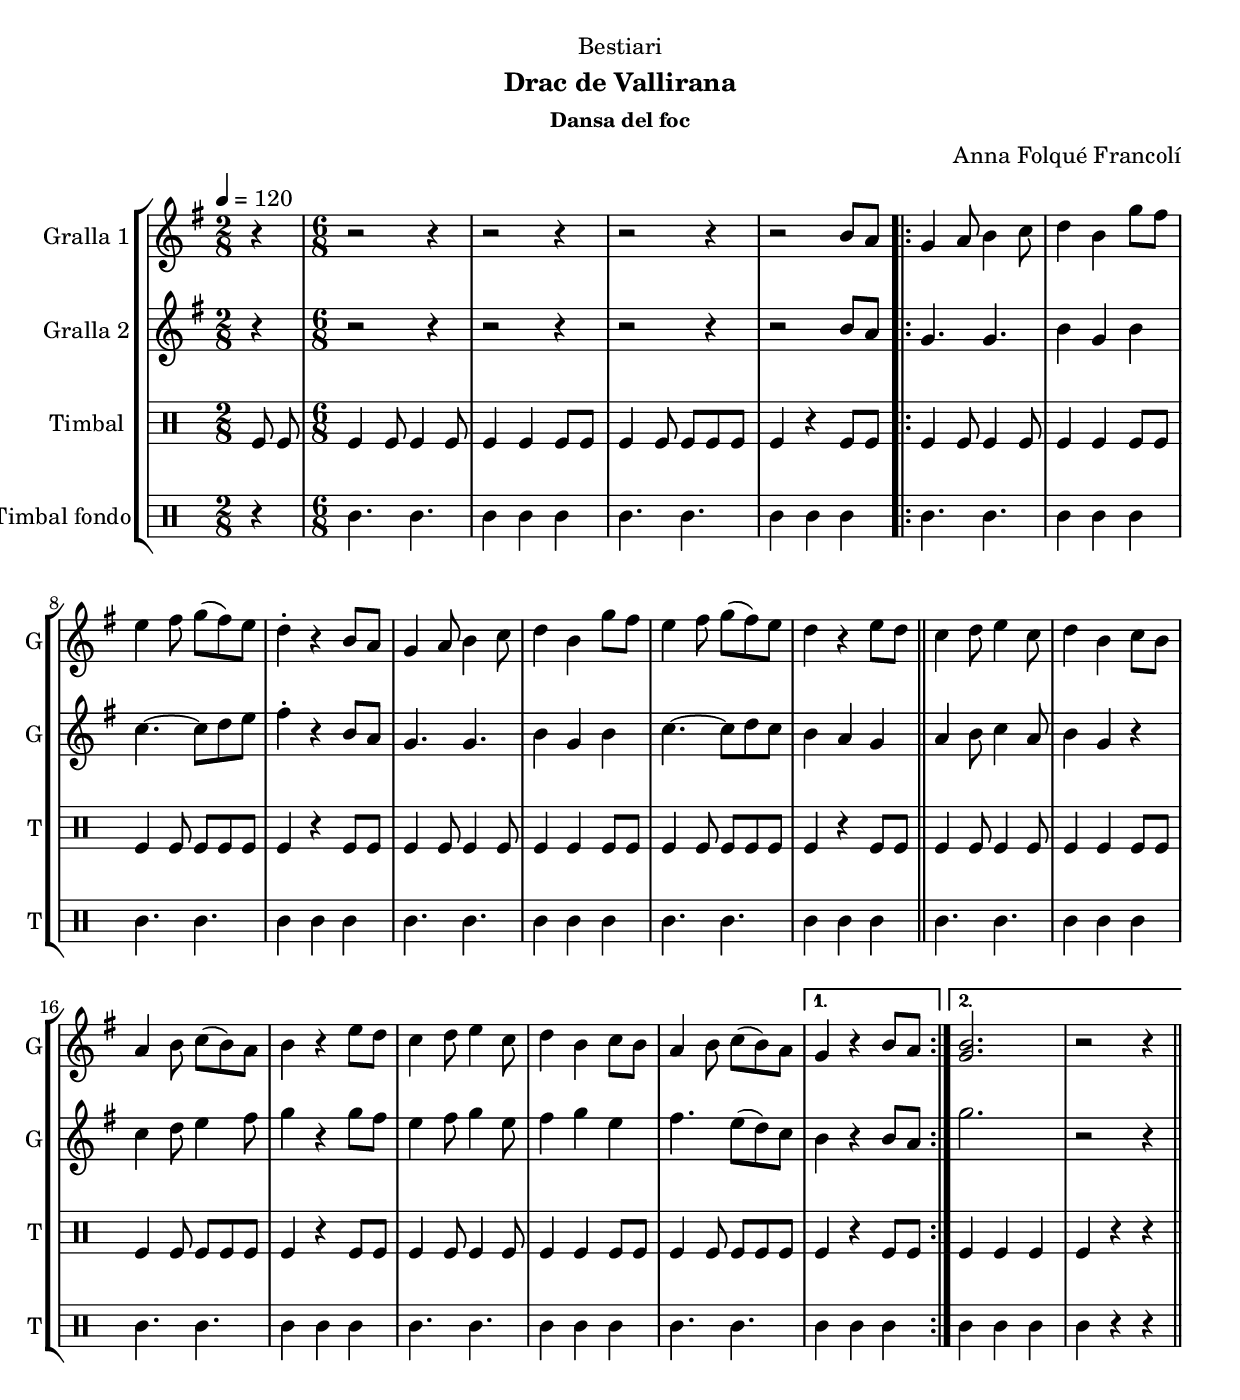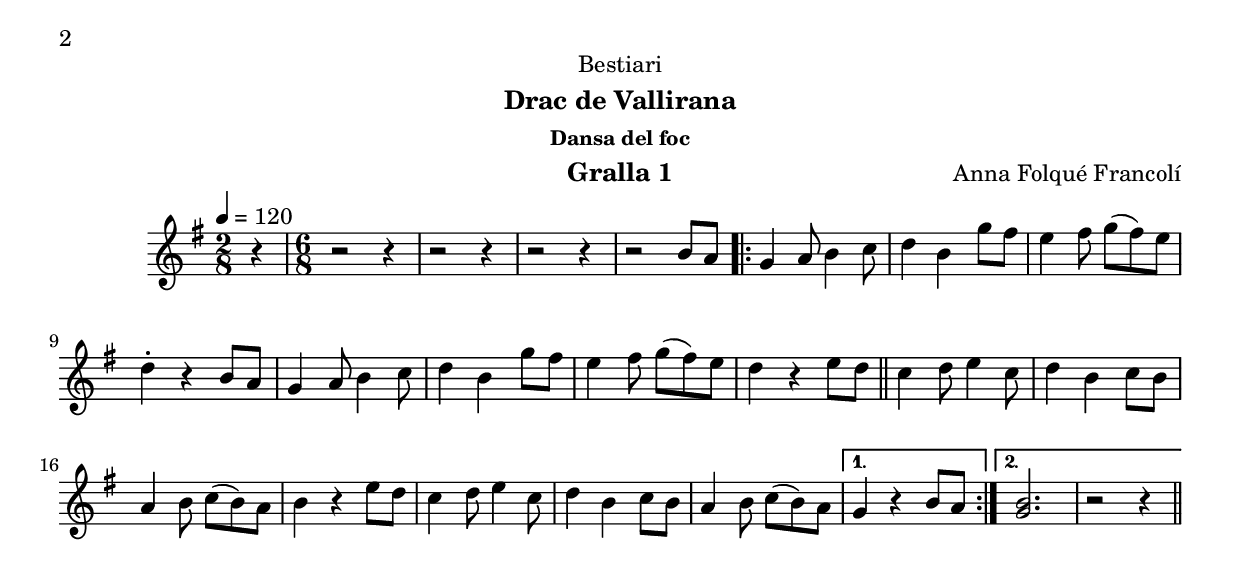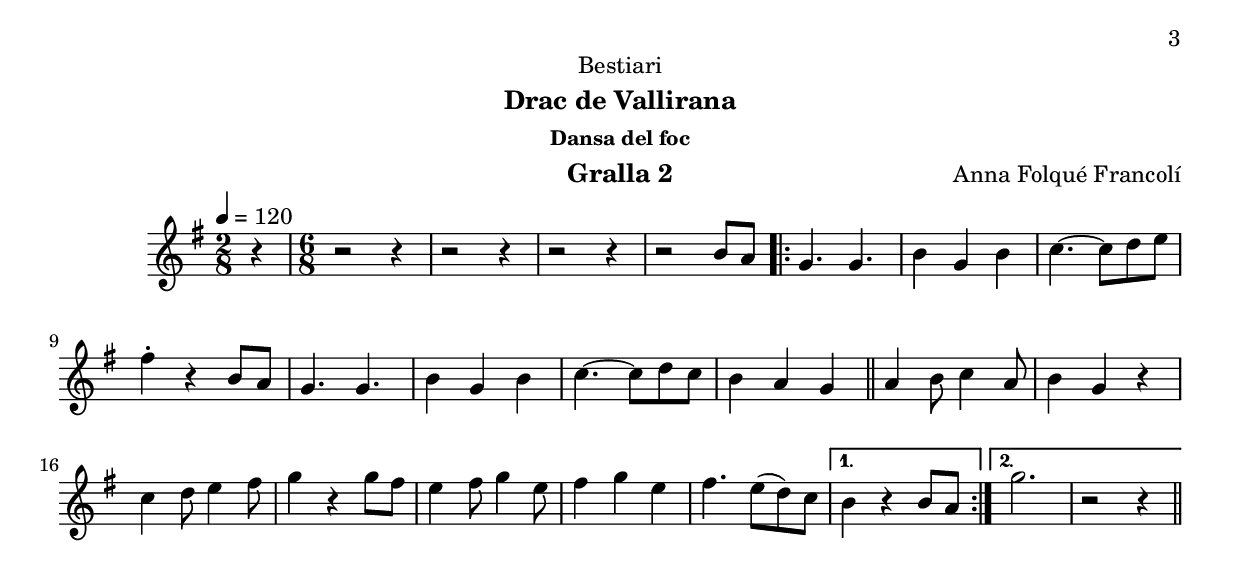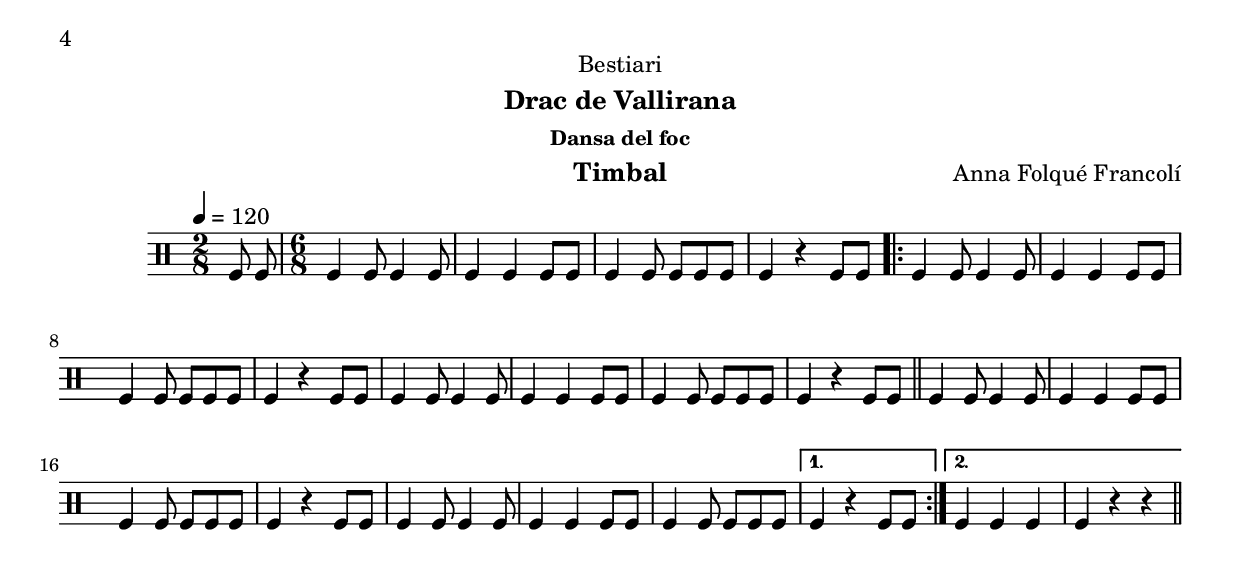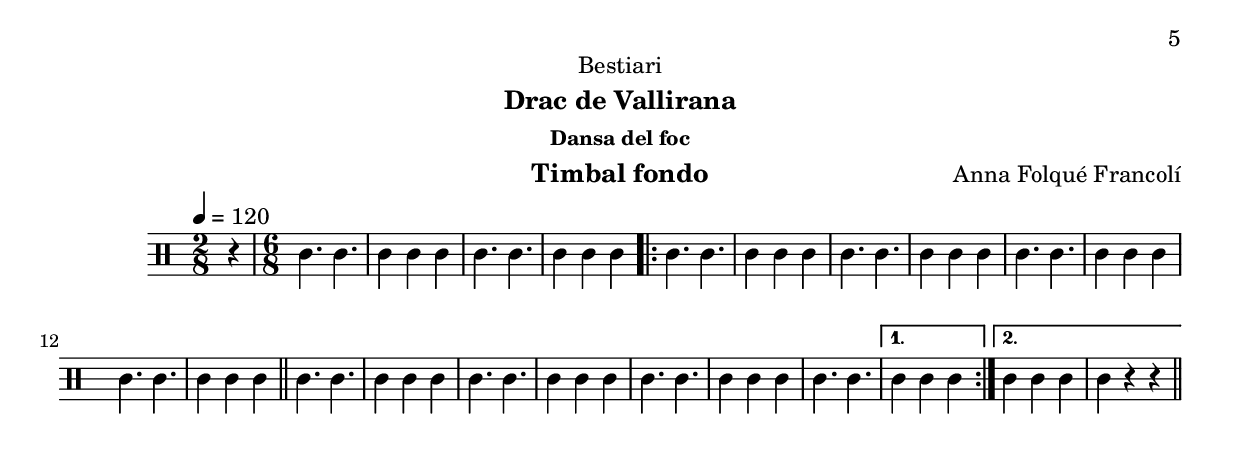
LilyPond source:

\version "2.16.2"

\header {
  dedication="Bestiari"
  title=""
  subtitle="Drac de Vallirana"
  subsubtitle="Dansa del foc"
  poet=""
  meter=""
  piece=""
  composer="Anna Folqué Francolí"
  arranger=""
  opus=""
  instrument=""
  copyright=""
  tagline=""
}

liniaroAa =
\relative b'
{
  \tempo 4=120
  \clef treble
  \key g \major
  \time 2/8
  r4  |
  \time 6/8   r2 r4  |
  r2 r4  |
  r2 r4  |
  %05
  r2 b8 a  |
  \repeat volta 2 { g4 a8 b4 c8  |
  d4 b g'8 fis  |
  e4 fis8 g ( fis ) e  |
  d4-. r b8 a  |
  %10
  g4 a8 b4 c8  |
  d4 b g'8 fis  |
  e4 fis8 g ( fis ) e  |
  d4 r e8 d  \bar "||"
  c4 d8 e4 c8  |
  %15
  d4 b c8 b  |
  a4 b8 c ( b ) a  |
  b4 r e8 d  |
  c4 d8 e4 c8  |
  d4 b c8 b  |
  %20
  a4 b8 c ( b ) a }
  \alternative { { g4 r b8 a }
  { <g b>2.  |
  r2 r4 } } \bar "||"
}

liniaroAb =
\relative b'
{
  \tempo 4=120
  \clef treble
  \key g \major
  \time 2/8
  r4  |
  \time 6/8   r2 r4  |
  r2 r4  |
  r2 r4  |
  %05
  r2 b8 a  |
  \repeat volta 2 { g4. g  |
  b4 g b  |
  c4. ~ c8 d e  |
  fis4-. r b,8 a  |
  %10
  g4. g  |
  b4 g b  |
  c4. ~ c8 d c  |
  b4 a g  \bar "||"
  a4 b8 c4 a8  |
  %15
  b4 g r  |
  c4 d8 e4 fis8  |
  g4 r g8 fis  |
  e4 fis8 g4 e8  |
  fis4 g e  |
  %20
  fis4. e8 ( d ) c }
  \alternative { { b4 r b8 a }
  { g'2.  |
  r2 r4 } } \bar "||"
}

liniaroAc =
\drummode
{
  \tempo 4=120
  \time 2/8
  tomfl8 tomfl  |
  \time 6/8   tomfl4 tomfl8 tomfl4 tomfl8  |
  tomfl4 tomfl tomfl8 tomfl  |
  tomfl4 tomfl8 tomfl tomfl tomfl  |
  %05
  tomfl4 r tomfl8 tomfl  |
  \repeat volta 2 { tomfl4 tomfl8 tomfl4 tomfl8  |
  tomfl4 tomfl tomfl8 tomfl  |
  tomfl4 tomfl8 tomfl tomfl tomfl  |
  tomfl4 r tomfl8 tomfl  |
  %10
  tomfl4 tomfl8 tomfl4 tomfl8  |
  tomfl4 tomfl tomfl8 tomfl  |
  tomfl4 tomfl8 tomfl tomfl tomfl  |
  tomfl4 r tomfl8 tomfl  \bar "||"
  tomfl4 tomfl8 tomfl4 tomfl8  |
  %15
  tomfl4 tomfl tomfl8 tomfl  |
  tomfl4 tomfl8 tomfl tomfl tomfl  |
  tomfl4 r tomfl8 tomfl  |
  tomfl4 tomfl8 tomfl4 tomfl8  |
  tomfl4 tomfl tomfl8 tomfl  |
  %20
  tomfl4 tomfl8 tomfl tomfl tomfl }
  \alternative { { tomfl4 r tomfl8 tomfl }
  { tomfl4 tomfl tomfl  |
  tomfl4 r r } } \bar "||"
}

liniaroAd =
\drummode
{
  \tempo 4=120
  \time 2/8
  r4  |
  \time 6/8   tomml4. tomml  |
  tomml4 tomml tomml  |
  tomml4. tomml  |
  %05
  tomml4 tomml tomml  |
  \repeat volta 2 { tomml4. tomml  |
  tomml4 tomml tomml  |
  tomml4. tomml  |
  tomml4 tomml tomml  |
  %10
  tomml4. tomml  |
  tomml4 tomml tomml  |
  tomml4. tomml  |
  tomml4 tomml tomml  \bar "||"
  tomml4. tomml  |
  %15
  tomml4 tomml tomml  |
  tomml4. tomml  |
  tomml4 tomml tomml  |
  tomml4. tomml  |
  tomml4 tomml tomml  |
  %20
  tomml4. tomml }
  \alternative { { tomml4 tomml tomml }
  { tomml4 tomml tomml  |
  tomml4 r r } } \bar "||"
}

\bookpart {
  \score {
    \new StaffGroup {
      \override Score.RehearsalMark #'self-alignment-X = #LEFT
      <<
        \new Staff \with {instrumentName = #"Gralla 1" shortInstrumentName = #"G"} \liniaroAa
        \new Staff \with {instrumentName = #"Gralla 2" shortInstrumentName = #"G"} \liniaroAb
        \new DrumStaff \with {instrumentName = #"Timbal" shortInstrumentName = #"T"} \liniaroAc
        \new DrumStaff \with {instrumentName = #"Timbal fondo" shortInstrumentName = #"T"} \liniaroAd
      >>
    }
    \layout {}
  }
  \score { \unfoldRepeats
    \new StaffGroup {
      \override Score.RehearsalMark #'self-alignment-X = #LEFT
      <<
        \new Staff \with {instrumentName = #"Gralla 1" shortInstrumentName = #"G"} \liniaroAa
        \new Staff \with {instrumentName = #"Gralla 2" shortInstrumentName = #"G"} \liniaroAb
        \new DrumStaff \with {instrumentName = #"Timbal" shortInstrumentName = #"T"} \liniaroAc
        \new DrumStaff \with {instrumentName = #"Timbal fondo" shortInstrumentName = #"T"} \liniaroAd
      >>
    }
    \midi {
      \set Staff.midiInstrument = "oboe"
      \set DrumStaff.midiInstrument = "drums"
    }
  }
}

\bookpart {
  \header {instrument="Gralla 1"}
  \score {
    \new StaffGroup {
      \override Score.RehearsalMark #'self-alignment-X = #LEFT
      <<
        \new Staff \liniaroAa
      >>
    }
    \layout {}
  }
  \score { \unfoldRepeats
    \new StaffGroup {
      \override Score.RehearsalMark #'self-alignment-X = #LEFT
      <<
        \new Staff \liniaroAa
      >>
    }
    \midi {
      \set Staff.midiInstrument = "oboe"
      \set DrumStaff.midiInstrument = "drums"
    }
  }
}

\bookpart {
  \header {instrument="Gralla 2"}
  \score {
    \new StaffGroup {
      \override Score.RehearsalMark #'self-alignment-X = #LEFT
      <<
        \new Staff \liniaroAb
      >>
    }
    \layout {}
  }
  \score { \unfoldRepeats
    \new StaffGroup {
      \override Score.RehearsalMark #'self-alignment-X = #LEFT
      <<
        \new Staff \liniaroAb
      >>
    }
    \midi {
      \set Staff.midiInstrument = "oboe"
      \set DrumStaff.midiInstrument = "drums"
    }
  }
}

\bookpart {
  \header {instrument="Timbal"}
  \score {
    \new StaffGroup {
      \override Score.RehearsalMark #'self-alignment-X = #LEFT
      <<
        \new DrumStaff \liniaroAc
      >>
    }
    \layout {}
  }
  \score { \unfoldRepeats
    \new StaffGroup {
      \override Score.RehearsalMark #'self-alignment-X = #LEFT
      <<
        \new DrumStaff \liniaroAc
      >>
    }
    \midi {
      \set Staff.midiInstrument = "oboe"
      \set DrumStaff.midiInstrument = "drums"
    }
  }
}

\bookpart {
  \header {instrument="Timbal fondo"}
  \score {
    \new StaffGroup {
      \override Score.RehearsalMark #'self-alignment-X = #LEFT
      <<
        \new DrumStaff \liniaroAd
      >>
    }
    \layout {}
  }
  \score { \unfoldRepeats
    \new StaffGroup {
      \override Score.RehearsalMark #'self-alignment-X = #LEFT
      <<
        \new DrumStaff \liniaroAd
      >>
    }
    \midi {
      \set Staff.midiInstrument = "oboe"
      \set DrumStaff.midiInstrument = "drums"
    }
  }
}

